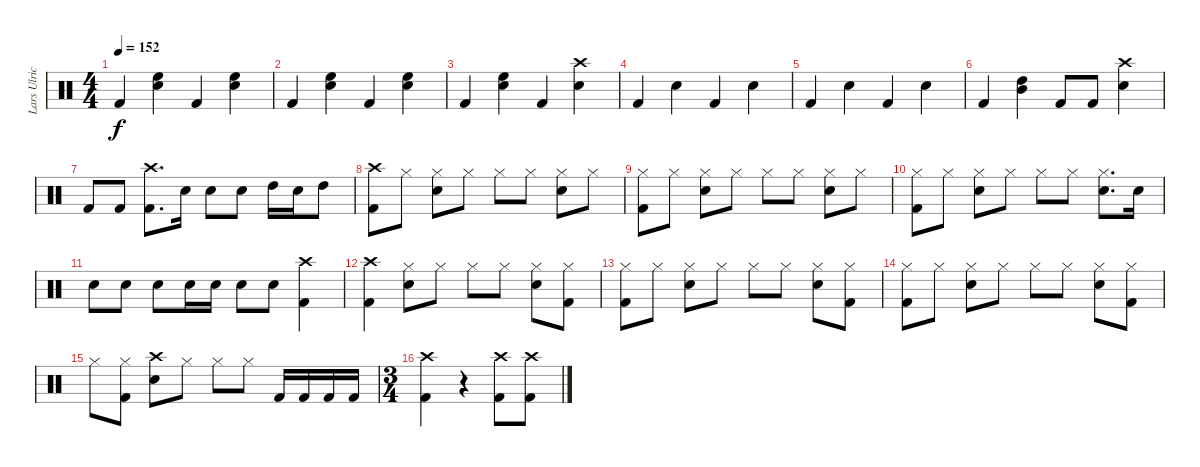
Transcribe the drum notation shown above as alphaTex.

\track ("Lars Ulrich" "Lars Ulric") {instrument percussion}
\staff {score}
\articulation defaults
\ts (4 4)
\tempo 152
\clef neutral
\ks c "Kick (hit) 2".4{dy f}
("Snare (hit) 2" "High Floor Tom (hit)").4 "Kick (hit) 2".4 ("Snare (hit) 2" "High Floor Tom (hit)").4 |
"Kick (hit) 2".4 ("Snare (hit) 2" "High Floor Tom (hit)").4 "Kick (hit) 2".4 ("Snare (hit) 2" "High Floor Tom (hit)").4 |
"Kick (hit) 2".4 ("Snare (hit) 2" "High Floor Tom (hit)").4 "Kick (hit) 2".4 ("Crash high (hit)" "Snare (hit) 2").4 |
"Kick (hit) 2".4 "Snare (hit) 2".4 "Kick (hit) 2".4 "Snare (hit) 2".4 |
"Kick (hit) 2".4 "Snare (hit) 2".4 "Kick (hit) 2".4 "Snare (hit) 2".4 |
"Kick (hit) 2".4 ("High Tom (hit)" "Mid Tom (hit)").4 "Kick (hit) 2".8 "Kick (hit) 2".8 ("Crash high (hit)" "Snare (hit) 2").4 |
"Kick (hit) 2".8 "Kick (hit) 2".8 ("Crash high (hit)" "Kick (hit) 2").8{d} "Snare (hit) 2".16 "Snare (hit) 2".8 "Snare (hit) 2".8 "High Tom (hit)".16 "Snare (hit) 2".16 "High Tom (hit)".8 |
("Crash high (hit)" "Kick (hit) 2").8 "Hi-Hat (closed)".8 ("Hi-Hat (closed)" "Snare (hit) 2").8 "Hi-Hat (closed)".8 "Hi-Hat (closed)".8 "Hi-Hat (closed)".8 ("Hi-Hat (closed)" "Snare (hit) 2").8 "Hi-Hat (closed)".8 |
("Hi-Hat (closed)" "Kick (hit) 2").8 "Hi-Hat (closed)".8 ("Hi-Hat (closed)" "Snare (hit) 2").8 "Hi-Hat (closed)".8 "Hi-Hat (closed)".8 "Hi-Hat (closed)".8 ("Hi-Hat (closed)" "Snare (hit) 2").8 "Hi-Hat (closed)".8 |
("Hi-Hat (closed)" "Kick (hit) 2").8 "Hi-Hat (closed)".8 ("Hi-Hat (closed)" "Snare (hit) 2").8 "Hi-Hat (closed)".8 "Hi-Hat (closed)".8 "Hi-Hat (closed)".8 ("Hi-Hat (closed)" "Snare (hit) 2").8{d} "Snare (hit) 2".16 |
"Snare (hit) 2".8 "Snare (hit) 2".8 "Snare (hit) 2".8 "Snare (hit) 2".16 "Snare (hit) 2".16 "Snare (hit) 2".8 "Snare (hit) 2".8 ("Crash high (hit)" "Kick (hit) 2").4 |
("Crash high (hit)" "Kick (hit) 2").4 ("Hi-Hat (closed)" "Snare (hit) 2").8 "Hi-Hat (closed)".8 "Hi-Hat (closed)".8 "Hi-Hat (closed)".8 ("Hi-Hat (closed)" "Snare (hit) 2").8 ("Hi-Hat (closed)" "Kick (hit) 2").8 |
("Hi-Hat (closed)" "Kick (hit) 2").8 "Hi-Hat (closed)".8 ("Hi-Hat (closed)" "Snare (hit) 2").8 "Hi-Hat (closed)".8 "Hi-Hat (closed)".8 "Hi-Hat (closed)".8 ("Hi-Hat (closed)" "Snare (hit) 2").8 ("Hi-Hat (closed)" "Kick (hit) 2").8 |
("Hi-Hat (closed)" "Kick (hit) 2").8 "Hi-Hat (closed)".8 ("Hi-Hat (closed)" "Snare (hit) 2").8 "Hi-Hat (closed)".8 "Hi-Hat (closed)".8 "Hi-Hat (closed)".8 ("Hi-Hat (closed)" "Snare (hit) 2").8 ("Hi-Hat (closed)" "Kick (hit) 2").8 |
"Hi-Hat (closed)".8 ("Hi-Hat (closed)" "Kick (hit) 2").8 ("Crash high (hit)" "Snare (hit) 2").8 "Hi-Hat (closed)".8 "Hi-Hat (closed)".8 "Hi-Hat (closed)".8 "Kick (hit) 2".16 "Kick (hit) 2".16 "Kick (hit) 2".16 "Kick (hit) 2".16 |
\ts (3 4)
("Crash high (hit)" "Kick (hit) 2").4 r.4 ("Crash high (hit)" "Kick (hit) 2").8 ("Crash high (hit)" "Kick (hit) 2").8
